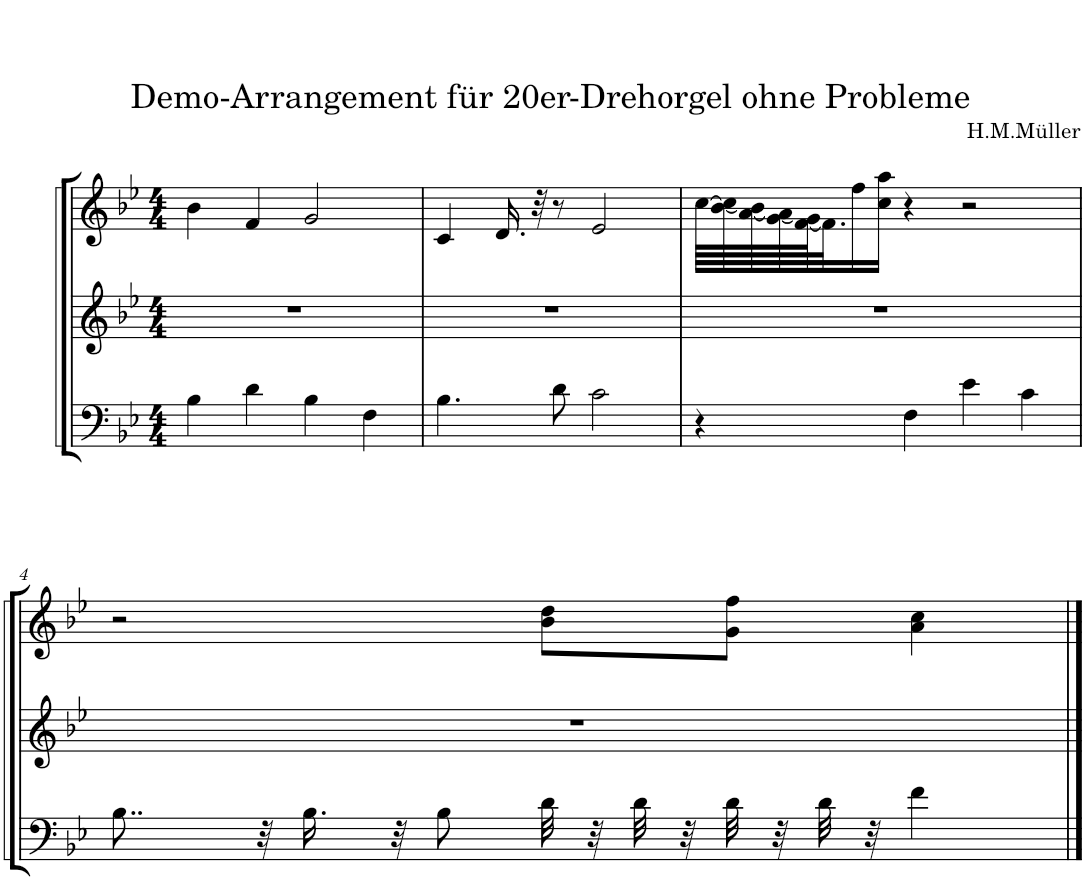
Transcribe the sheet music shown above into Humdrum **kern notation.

**kern	**kern	**kern
*part1	*part1	*part1
*staff3	*staff2	*staff1
*I"C Alt Okarina	*	*
*I'C A. Ok.	*	*
*clefF4	*clefG2	*clefG2
*k[b-e-]	*k[b-e-]	*k[b-e-]
*M4/4	*M4/4	*M4/4
=1	=1	=1
4B-\	1r	4b-\
4d\	.	4f/
4B-\	.	2g/
4F\	.	.
=2	=2	=2
4.B-\	1r	4c/
.	.	16.d/
.	.	32r
8d\	.	8r
2c\	.	2e-/
=3	=3	=3
4r	1r	[64cc\LLLL
.	.	[64b-\ 64cc\]
.	.	[64a\ 64b-\]
.	.	[64g\ 64a\]
.	.	[64f\ 64g\]J
.	.	32.f\J]
.	.	16ff\
.	.	16cc\ 16aa\JJ
4F\	.	4r
4e-\	.	2r
4c\	.	.
!!LO:LB:g=z
=4	=4	=4
8..B-\	1r	2r
32r	.	.
16.B-\	.	.
32r	.	.
8B-\	.	.
32d\	.	8b-\ 8dd\L
32r	.	.
32d\	.	.
32r	.	.
32d\	.	8g\ 8ff\J
32r	.	.
32d\	.	.
32r	.	.
4f\	.	4a\ 4cc\
==	==	==
*-	*-	*-
